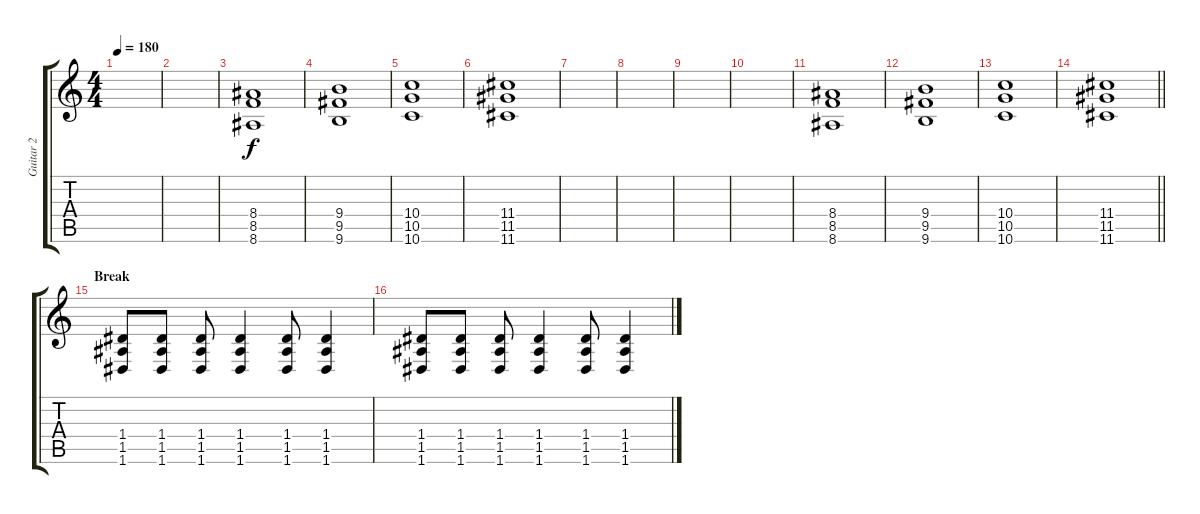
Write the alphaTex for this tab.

\track ("Guitar 2" "Guitar 2") {instrument distortionguitar}
\staff {score tabs}
\tuning (E4 B3 G3 D3 A2 D2) {hide}
\ts (4 4)
\tempo 180
\clef g2
\ks c
|
|
(8.4 8.5 8.6).1 |
(9.4 9.5 9.6).1 |
(10.4 10.5 10.6).1 |
(11.4 11.5 11.6).1 |
|
|
|
|
(8.4 8.5 8.6).1 |
(9.4 9.5 9.6).1 |
(10.4 10.5 10.6).1 |
\barLineRight lightlight
(11.4 11.5 11.6).1 |
\section ("" "Break")
(1.4 1.5 1.6).8 (1.4 1.5 1.6).8 (1.4 1.5 1.6).8 (1.4 1.5 1.6).4 (1.4 1.5 1.6).8 (1.4 1.5 1.6).4 |
(1.4 1.5 1.6).8 (1.4 1.5 1.6).8 (1.4 1.5 1.6).8 (1.4 1.5 1.6).4 (1.4 1.5 1.6).8 (1.4 1.5 1.6).4
